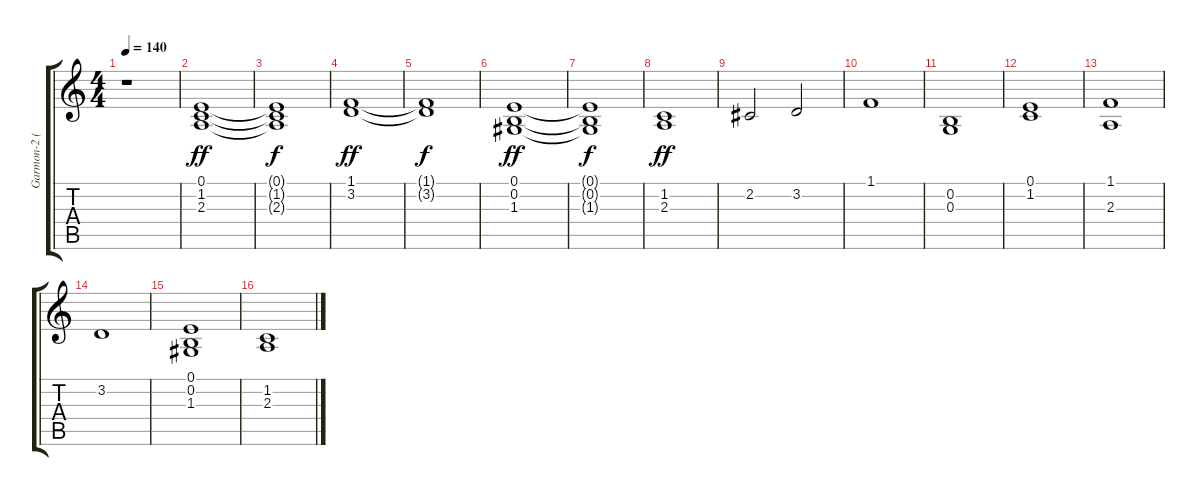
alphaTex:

\track ("Garmon-2 (Aahs)" "Garmon-2 (") {instrument choiraahs}
\staff {score tabs}
\tuning (E4 B3 G3 D3 A2 E2) {hide}
\ts (4 4)
\tempo 140
\clef g2
\ks c
r.1{dy ff} |
(0.1 1.2 2.3).1 |
(0.1{t} 1.2{t} 2.3{t}).1{dy f} |
(1.1 3.2).1{dy ff} |
(1.1{t} 3.2{t}).1{dy f} |
(0.1 0.2 1.3).1{dy ff} |
(0.1{t} 0.2{t} 1.3{t}).1{dy f} |
(1.2 2.3).1{dy ff} |
2.2.2 3.2.2 |
1.1.1 |
(0.2 0.3).1 |
(0.1 1.2).1 |
(1.1 2.3).1 |
3.2.1 |
(0.1 0.2 1.3).1 |
(1.2 2.3).1
